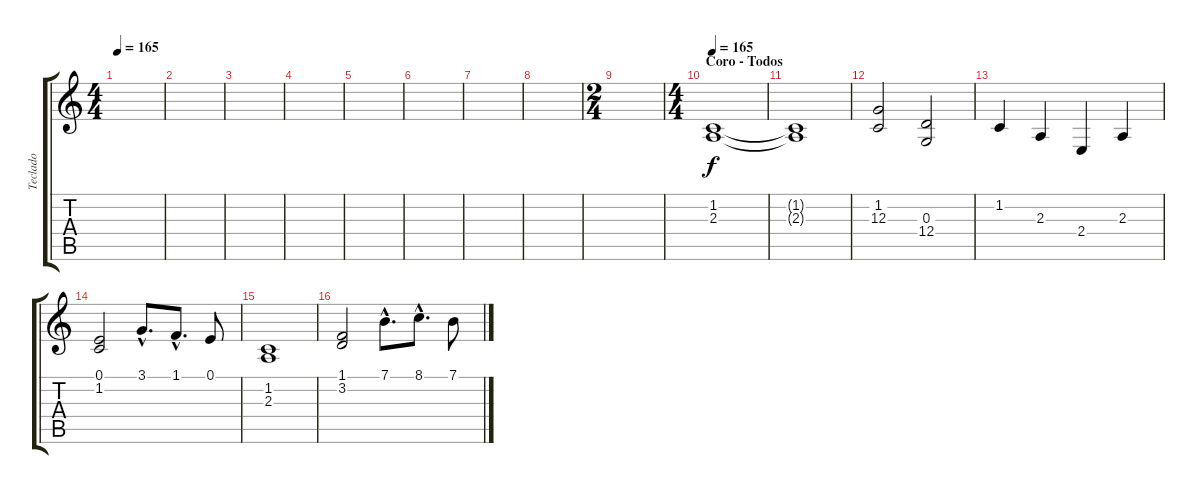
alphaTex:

\track ("Teclado" "Teclado") {instrument acousticgrandpiano}
\staff {score tabs}
\tuning (E4 B3 G3 D3 A2 E2) {hide}
\ts (4 4)
\tempo 165
\clef g2
\ks c
|
|
|
|
|
|
|
|
\ts (2 4)
|
\ts (4 4)
\section ("" "Coro - Todos")
\tempo 165
(1.2 2.3).1{volume 11 instrument synthstrings1} |
(1.2{t} 2.3{t}).1 |
(1.2 12.3).2 (0.3 12.4).2 |
1.2.4 2.3.4 2.4.4 2.3.4 |
(0.1 1.2).2 3.1{hac}.8{d} 1.1{hac}.8{d} 0.1.8 |
(1.2 2.3).1 |
(1.1 3.2).2 7.1{hac}.8{d} 8.1{hac}.8{d} 7.1.8
